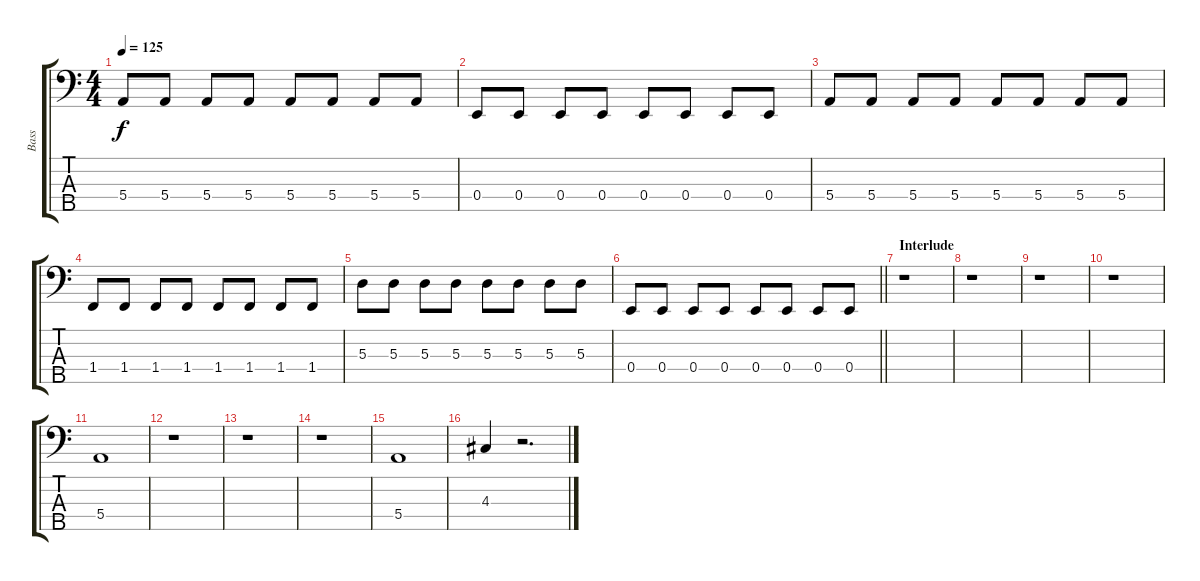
\track ("Bass " "Bass ") {instrument electricbassfinger}
\staff {score tabs}
\tuning (G2 D2 A1 E1 B0) {hide}
\ts (4 4)
\tempo 125
\clef f4
\ks c
5.4.8{dy f} 5.4.8 5.4.8 5.4.8 5.4.8 5.4.8 5.4.8 5.4.8 |
0.4.8 0.4.8 0.4.8 0.4.8 0.4.8 0.4.8 0.4.8 0.4.8 |
5.4.8 5.4.8 5.4.8 5.4.8 5.4.8 5.4.8 5.4.8 5.4.8 |
1.4.8 1.4.8 1.4.8 1.4.8 1.4.8 1.4.8 1.4.8 1.4.8 |
5.3.8 5.3.8 5.3.8 5.3.8 5.3.8 5.3.8 5.3.8 5.3.8 |
\barLineRight lightlight
0.4.8 0.4.8 0.4.8 0.4.8 0.4.8 0.4.8 0.4.8 0.4.8 |
\section ("" "Interlude")
r.1 |
r.1 |
r.1 |
r.1 |
5.4.1 |
r.1 |
r.1 |
r.1 |
5.4.1 |
4.3.4 r.2{d}
